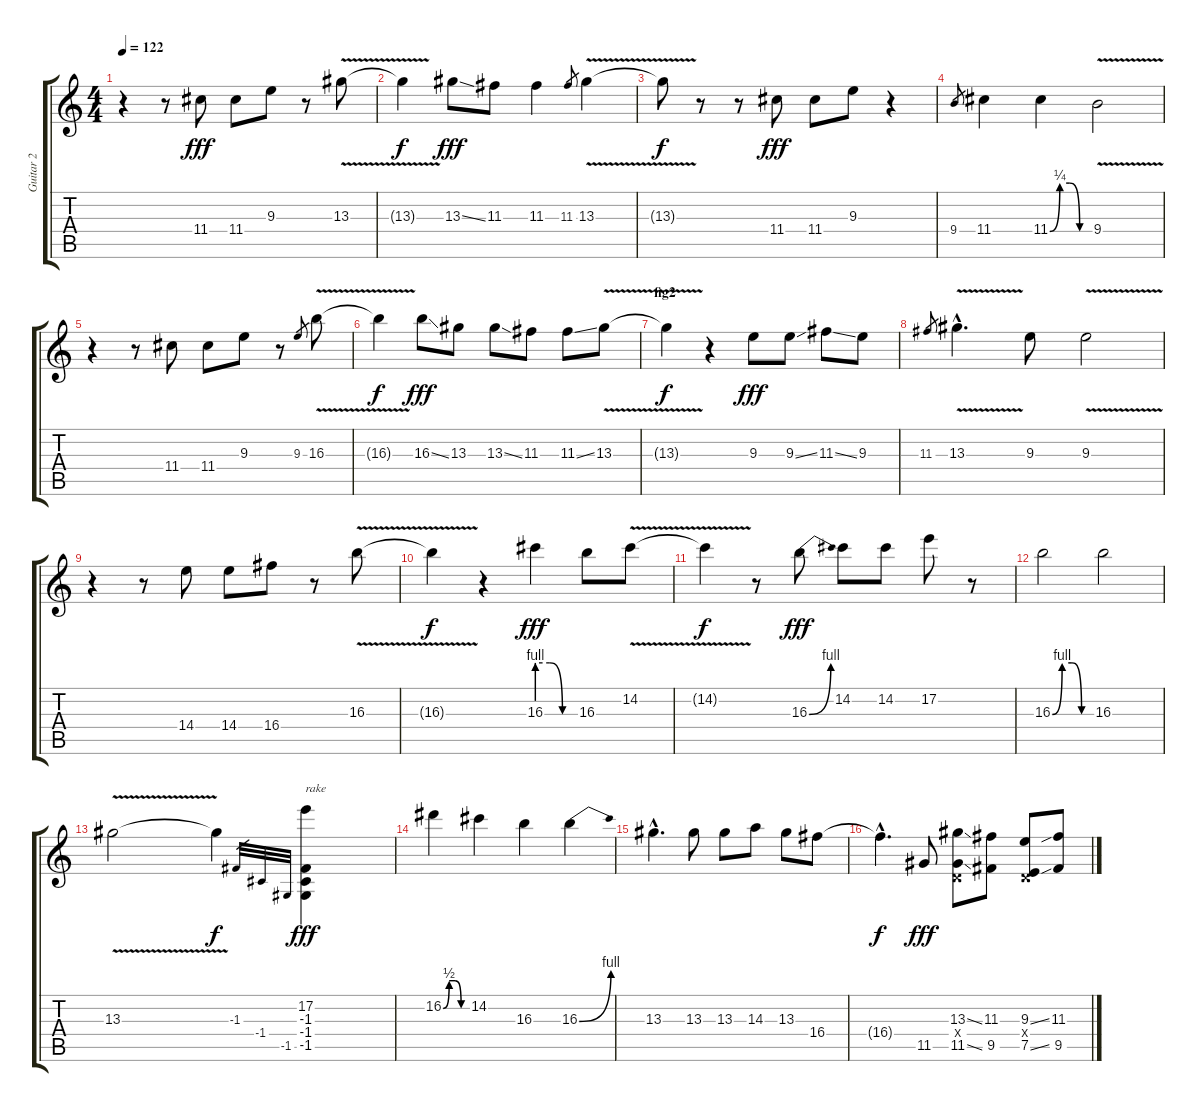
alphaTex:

\track ("Guitar 2" "Guitar 2") {instrument distortionguitar}
\staff {score tabs}
\tuning (E4 B3 G3 D3 A2 E2) {hide}
\ts (4 4)
\tempo 122
\clef g2
\ks c
r.4{dy fff} r.8 11.4.8 11.4.8 9.3.8 r.8 13.3{v}.8 |
13.3{t}.4{dy f} 13.3{ss}.8{dy fff} 11.3.8 11.3.4 11.3.8{gr} 13.3{v}.4 |
13.3{t}.8{dy f} r.8 r.8 11.4.8{dy fff} 11.4.8 9.3.8 r.4 |
9.4.8{gr} 11.4.4 11.4{be (custom 0 0 15 1 30 1 45 0 60 0)}.4 9.4{v}.2 |
r.4 r.8 11.4.8 11.4.8 9.3.8 r.8 9.3.8{gr} 16.3{v}.8 |
16.3{t}.4{dy f} 16.3{ss}.8{dy fff} 13.3.8 13.3{ss}.8 11.3.8 11.3{ss}.8 13.3{v}.8 |
\section ("" "fig2")
13.3{t}.4{dy f} r.4 9.3.8{dy fff} 9.3{ss}.8 11.3{ss}.8 9.3.8 |
11.3.8{gr} 13.3{v hac}.4{d} 9.3.8 9.3{v}.2 |
r.4 r.8 14.4.8 14.4.8 16.4.8 r.8 16.3{v}.8 |
16.3{t}.4{dy f} r.4 16.3{be (custom 0 4 20 4 40 0 60 0)}.4{dy fff} 16.3.8 14.2{v}.8 |
14.2{t}.4{dy f} r.8 16.3{be (bend 0 0 60 4)}.8{dy fff} 14.2.8 14.2.8 17.2.8 r.8 |
16.3{be (custom 0 0 15 4 30 4 45 0 60 0)}.2 16.3.2 |
13.3{v}.2 13.3{t}.4{dy f} -1.3.32{gr} -1.4.32{gr} -1.5.32{gr} (17.2 -1.3 -1.4 -1.5).4{txt "rake" dy fff} |
16.2{be (custom 0 0 15 2 30 2 45 0 60 0)}.4 14.2.4 16.3.4 16.3{be (bend 0 0 60 4)}.4 |
13.3{hac}.4{d} 13.3.8 13.3.8 14.3.8 13.3.8 16.4.8 |
16.4{hac t}.4{d dy f} 11.5.8{dy fff} (13.3{ss} 0.4{x} 11.5{ss}).8 (11.3 9.5).8 (9.3{ss} 0.4{x} 7.5{ss}).8 (11.3 9.5).8
